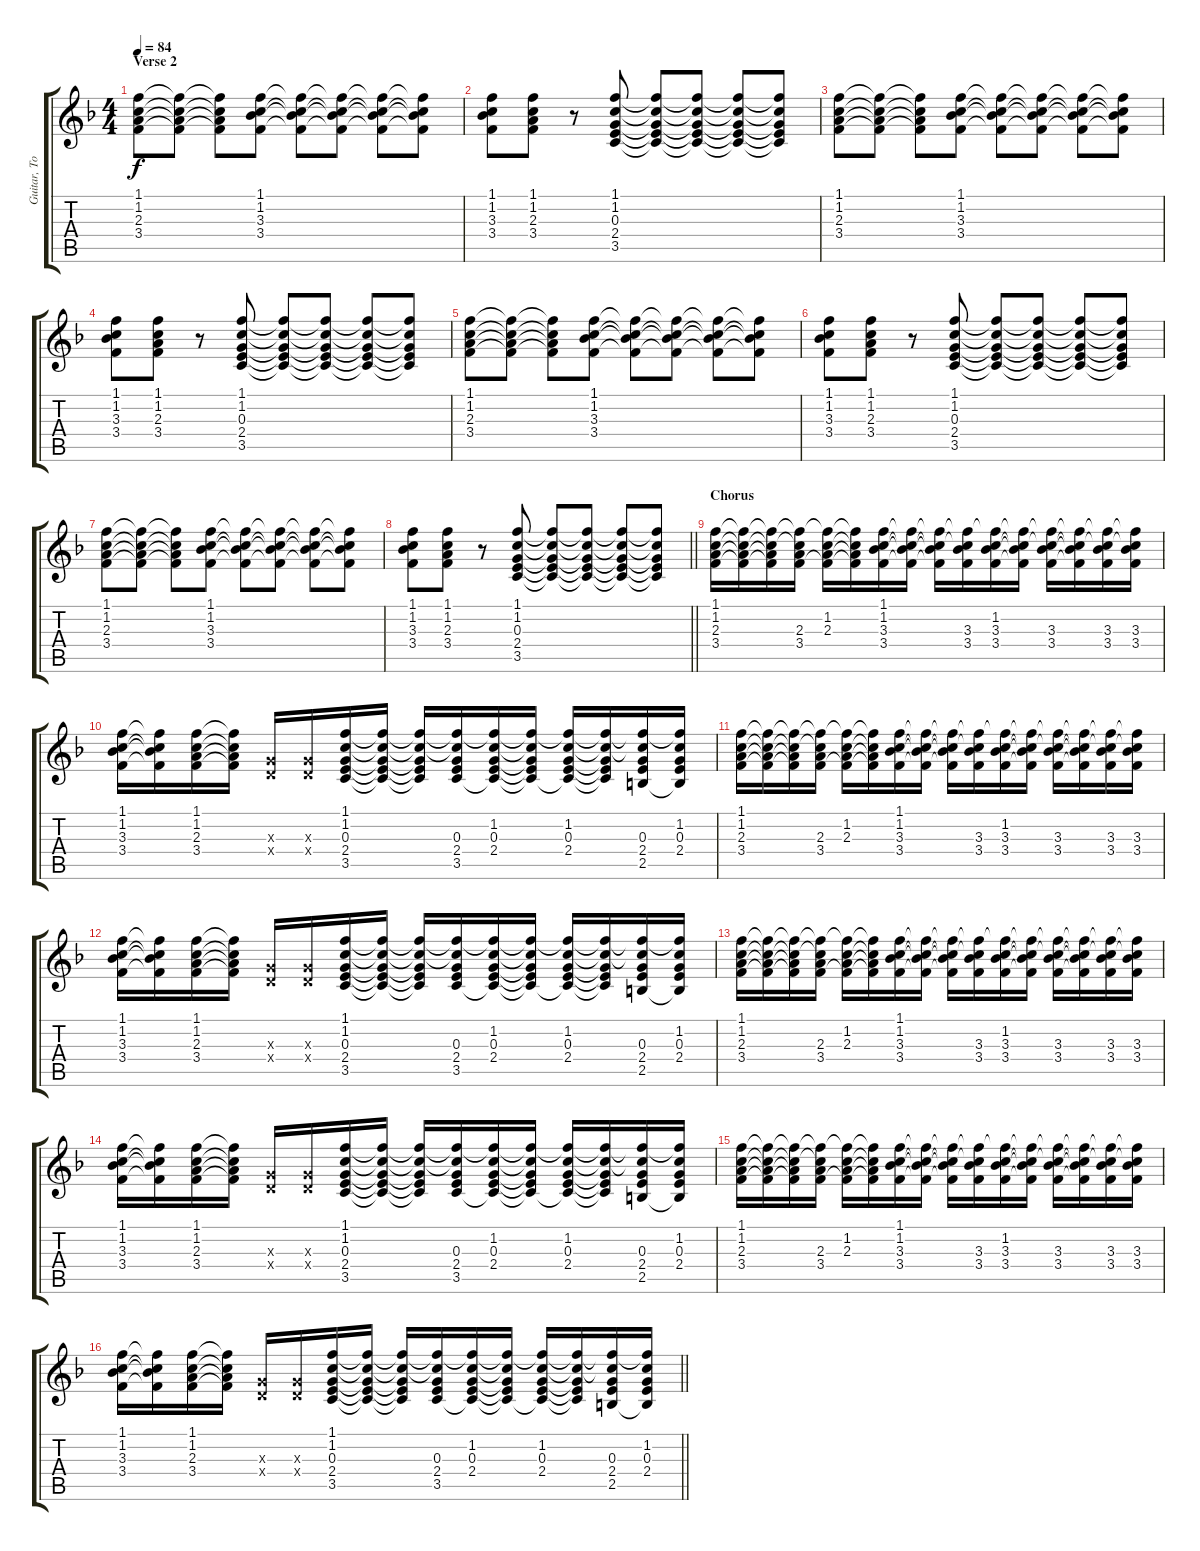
\track ("Guitar, Tom w/o Capo" "Guitar, To") {instrument electricguitarjazz}
\staff {score tabs}
\tuning (E4 B3 G3 D3 A2 E2) {hide}
\ts (4 4)
\section ("" "Verse 2")
\tempo 84
\clef g2
\ks f
(1.1 1.2 2.3 3.4).8{dy f} (1.1{t} 1.2{t} 2.3{t} 3.4{t}).8 (1.1{t} 1.2{t} 2.3{t} 3.4{t}).8 (1.1 1.2 3.3 3.4).8 (1.1{t} 1.2{t} 3.3{t} 3.4{t}).8 (1.1{t} 1.2{t} 3.3{t} 3.4{t}).8 (1.1{t} 1.2{t} 3.3{t} 3.4{t}).8 (1.1{t} 1.2{t} 3.3{t} 3.4{t}).8 |
(1.1 1.2 3.3 3.4).8 (1.1 1.2 2.3 3.4).8 r.8 (1.1 1.2 0.3 2.4 3.5).8 (1.1{t} 1.2{t} 0.3{t} 2.4{t} 3.5{t}).8 (1.1{t} 1.2{t} 0.3{t} 2.4{t} 3.5{t}).8 (1.1{t} 1.2{t} 0.3{t} 2.4{t} 3.5{t}).8 (1.1{t} 1.2{t} 0.3{t} 2.4{t} 3.5{t}).8 |
(1.1 1.2 2.3 3.4).8 (1.1{t} 1.2{t} 2.3{t} 3.4{t}).8 (1.1{t} 1.2{t} 2.3{t} 3.4{t}).8 (1.1 1.2 3.3 3.4).8 (1.1{t} 1.2{t} 3.3{t} 3.4{t}).8 (1.1{t} 1.2{t} 3.3{t} 3.4{t}).8 (1.1{t} 1.2{t} 3.3{t} 3.4{t}).8 (1.1{t} 1.2{t} 3.3{t} 3.4{t}).8 |
(1.1 1.2 3.3 3.4).8 (1.1 1.2 2.3 3.4).8 r.8 (1.1 1.2 0.3 2.4 3.5).8 (1.1{t} 1.2{t} 0.3{t} 2.4{t} 3.5{t}).8 (1.1{t} 1.2{t} 0.3{t} 2.4{t} 3.5{t}).8 (1.1{t} 1.2{t} 0.3{t} 2.4{t} 3.5{t}).8 (1.1{t} 1.2{t} 0.3{t} 2.4{t} 3.5{t}).8 |
(1.1 1.2 2.3 3.4).8 (1.1{t} 1.2{t} 2.3{t} 3.4{t}).8 (1.1{t} 1.2{t} 2.3{t} 3.4{t}).8 (1.1 1.2 3.3 3.4).8 (1.1{t} 1.2{t} 3.3{t} 3.4{t}).8 (1.1{t} 1.2{t} 3.3{t} 3.4{t}).8 (1.1{t} 1.2{t} 3.3{t} 3.4{t}).8 (1.1{t} 1.2{t} 3.3{t} 3.4{t}).8 |
(1.1 1.2 3.3 3.4).8 (1.1 1.2 2.3 3.4).8 r.8 (1.1 1.2 0.3 2.4 3.5).8 (1.1{t} 1.2{t} 0.3{t} 2.4{t} 3.5{t}).8 (1.1{t} 1.2{t} 0.3{t} 2.4{t} 3.5{t}).8 (1.1{t} 1.2{t} 0.3{t} 2.4{t} 3.5{t}).8 (1.1{t} 1.2{t} 0.3{t} 2.4{t} 3.5{t}).8 |
(1.1 1.2 2.3 3.4).8 (1.1{t} 1.2{t} 2.3{t} 3.4{t}).8 (1.1{t} 1.2{t} 2.3{t} 3.4{t}).8 (1.1 1.2 3.3 3.4).8 (1.1{t} 1.2{t} 3.3{t} 3.4{t}).8 (1.1{t} 1.2{t} 3.3{t} 3.4{t}).8 (1.1{t} 1.2{t} 3.3{t} 3.4{t}).8 (1.1{t} 1.2{t} 3.3{t} 3.4{t}).8 |
\barLineRight lightlight
(1.1 1.2 3.3 3.4).8 (1.1 1.2 2.3 3.4).8 r.8 (1.1 1.2 0.3 2.4 3.5).8 (1.1{t} 1.2{t} 0.3{t} 2.4{t} 3.5{t}).8 (1.1{t} 1.2{t} 0.3{t} 2.4{t} 3.5{t}).8 (1.1{t} 1.2{t} 0.3{t} 2.4{t} 3.5{t}).8 (1.1{t} 1.2{t} 0.3{t} 2.4{t} 3.5{t}).8 |
\section ("" "Chorus")
(1.1 1.2 2.3 3.4).16 (1.1{t} 1.2{t} 2.3{t} 3.4{t}).16 (1.1{t} 1.2{t} 2.3{t} 3.4{t}).16 (1.1{t} 1.2{t} 2.3 3.4).16 (1.1{t} 1.2 2.3 3.4{t}).16 (1.1{t} 1.2{t} 2.3{t} 3.4{t}).16 (1.1 1.2 3.3 3.4).16 (1.1{t} 1.2{t} 3.3{t} 3.4{t}).16 (1.1{t} 1.2{t} 3.3{t} 3.4{t}).16 (1.1{t} 1.2{t} 3.3 3.4).16 (1.1{t} 1.2 3.3 3.4).16 (1.1{t} 1.2{t} 3.3{t} 3.4{t}).16 (1.1{t} 1.2{t} 3.3 3.4).16 (1.1{t} 1.2{t} 3.3{t} 3.4{t}).16 (1.1{t} 1.2{t} 3.3 3.4).16 (1.1{t} 1.2{t} 3.3 3.4).16 |
(1.1 1.2 3.3 3.4).16 (1.1{t} 1.2{t} 3.3{t} 3.4{t}).16 (1.1 1.2 2.3 3.4).16 (1.1{t} 1.2{t} 2.3{t} 3.4{t}).16 (0.3{x} 0.4{x}).16 (0.3{x} 0.4{x}).16 (1.1 1.2 0.3 2.4 3.5).16 (1.1{t} 1.2{t} 0.3{t} 2.4{t} 3.5{t}).16 (1.1{t} 1.2{t} 0.3{t} 2.4{t} 3.5{t}).16 (1.1{t} 1.2{t} 0.3 2.4 3.5).16 (1.1{t} 1.2 0.3 2.4 3.5{t}).16 (1.1{t} 1.2{t} 0.3{t} 2.4{t} 3.5{t}).16 (1.1{t} 1.2 0.3 2.4 3.5{t}).16 (1.1{t} 1.2{t} 0.3{t} 2.4{t} 3.5{t}).16 (1.1{t} 1.2{t} 0.3 2.4 2.5).16 (1.1{t} 1.2 0.3 2.4 2.5{t}).16 |
(1.1 1.2 2.3 3.4).16 (1.1{t} 1.2{t} 2.3{t} 3.4{t}).16 (1.1{t} 1.2{t} 2.3{t} 3.4{t}).16 (1.1{t} 1.2{t} 2.3 3.4).16 (1.1{t} 1.2 2.3 3.4{t}).16 (1.1{t} 1.2{t} 2.3{t} 3.4{t}).16 (1.1 1.2 3.3 3.4).16 (1.1{t} 1.2{t} 3.3{t} 3.4{t}).16 (1.1{t} 1.2{t} 3.3{t} 3.4{t}).16 (1.1{t} 1.2{t} 3.3 3.4).16 (1.1{t} 1.2 3.3 3.4).16 (1.1{t} 1.2{t} 3.3{t} 3.4{t}).16 (1.1{t} 1.2{t} 3.3 3.4).16 (1.1{t} 1.2{t} 3.3{t} 3.4{t}).16 (1.1{t} 1.2{t} 3.3 3.4).16 (1.1{t} 1.2{t} 3.3 3.4).16 |
(1.1 1.2 3.3 3.4).16 (1.1{t} 1.2{t} 3.3{t} 3.4{t}).16 (1.1 1.2 2.3 3.4).16 (1.1{t} 1.2{t} 2.3{t} 3.4{t}).16 (0.3{x} 0.4{x}).16 (0.3{x} 0.4{x}).16 (1.1 1.2 0.3 2.4 3.5).16 (1.1{t} 1.2{t} 0.3{t} 2.4{t} 3.5{t}).16 (1.1{t} 1.2{t} 0.3{t} 2.4{t} 3.5{t}).16 (1.1{t} 1.2{t} 0.3 2.4 3.5).16 (1.1{t} 1.2 0.3 2.4 3.5{t}).16 (1.1{t} 1.2{t} 0.3{t} 2.4{t} 3.5{t}).16 (1.1{t} 1.2 0.3 2.4 3.5{t}).16 (1.1{t} 1.2{t} 0.3{t} 2.4{t} 3.5{t}).16 (1.1{t} 1.2{t} 0.3 2.4 2.5).16 (1.1{t} 1.2 0.3 2.4 2.5{t}).16 |
(1.1 1.2 2.3 3.4).16 (1.1{t} 1.2{t} 2.3{t} 3.4{t}).16 (1.1{t} 1.2{t} 2.3{t} 3.4{t}).16 (1.1{t} 1.2{t} 2.3 3.4).16 (1.1{t} 1.2 2.3 3.4{t}).16 (1.1{t} 1.2{t} 2.3{t} 3.4{t}).16 (1.1 1.2 3.3 3.4).16 (1.1{t} 1.2{t} 3.3{t} 3.4{t}).16 (1.1{t} 1.2{t} 3.3{t} 3.4{t}).16 (1.1{t} 1.2{t} 3.3 3.4).16 (1.1{t} 1.2 3.3 3.4).16 (1.1{t} 1.2{t} 3.3{t} 3.4{t}).16 (1.1{t} 1.2{t} 3.3 3.4).16 (1.1{t} 1.2{t} 3.3{t} 3.4{t}).16 (1.1{t} 1.2{t} 3.3 3.4).16 (1.1{t} 1.2{t} 3.3 3.4).16 |
(1.1 1.2 3.3 3.4).16 (1.1{t} 1.2{t} 3.3{t} 3.4{t}).16 (1.1 1.2 2.3 3.4).16 (1.1{t} 1.2{t} 2.3{t} 3.4{t}).16 (0.3{x} 0.4{x}).16 (0.3{x} 0.4{x}).16 (1.1 1.2 0.3 2.4 3.5).16 (1.1{t} 1.2{t} 0.3{t} 2.4{t} 3.5{t}).16 (1.1{t} 1.2{t} 0.3{t} 2.4{t} 3.5{t}).16 (1.1{t} 1.2{t} 0.3 2.4 3.5).16 (1.1{t} 1.2 0.3 2.4 3.5{t}).16 (1.1{t} 1.2{t} 0.3{t} 2.4{t} 3.5{t}).16 (1.1{t} 1.2 0.3 2.4 3.5{t}).16 (1.1{t} 1.2{t} 0.3{t} 2.4{t} 3.5{t}).16 (1.1{t} 1.2{t} 0.3 2.4 2.5).16 (1.1{t} 1.2 0.3 2.4 2.5{t}).16 |
(1.1 1.2 2.3 3.4).16 (1.1{t} 1.2{t} 2.3{t} 3.4{t}).16 (1.1{t} 1.2{t} 2.3{t} 3.4{t}).16 (1.1{t} 1.2{t} 2.3 3.4).16 (1.1{t} 1.2 2.3 3.4{t}).16 (1.1{t} 1.2{t} 2.3{t} 3.4{t}).16 (1.1 1.2 3.3 3.4).16 (1.1{t} 1.2{t} 3.3{t} 3.4{t}).16 (1.1{t} 1.2{t} 3.3{t} 3.4{t}).16 (1.1{t} 1.2{t} 3.3 3.4).16 (1.1{t} 1.2 3.3 3.4).16 (1.1{t} 1.2{t} 3.3{t} 3.4{t}).16 (1.1{t} 1.2{t} 3.3 3.4).16 (1.1{t} 1.2{t} 3.3{t} 3.4{t}).16 (1.1{t} 1.2{t} 3.3 3.4).16 (1.1{t} 1.2{t} 3.3 3.4).16 |
\barLineRight lightlight
(1.1 1.2 3.3 3.4).16 (1.1{t} 1.2{t} 3.3{t} 3.4{t}).16 (1.1 1.2 2.3 3.4).16 (1.1{t} 1.2{t} 2.3{t} 3.4{t}).16 (0.3{x} 0.4{x}).16 (0.3{x} 0.4{x}).16 (1.1 1.2 0.3 2.4 3.5).16 (1.1{t} 1.2{t} 0.3{t} 2.4{t} 3.5{t}).16 (1.1{t} 1.2{t} 0.3{t} 2.4{t} 3.5{t}).16 (1.1{t} 1.2{t} 0.3 2.4 3.5).16 (1.1{t} 1.2 0.3 2.4 3.5{t}).16 (1.1{t} 1.2{t} 0.3{t} 2.4{t} 3.5{t}).16 (1.1{t} 1.2 0.3 2.4 3.5{t}).16 (1.1{t} 1.2{t} 0.3{t} 2.4{t} 3.5{t}).16 (1.1{t} 1.2{t} 0.3 2.4 2.5).16 (1.1{t} 1.2 0.3 2.4 2.5{t}).16
